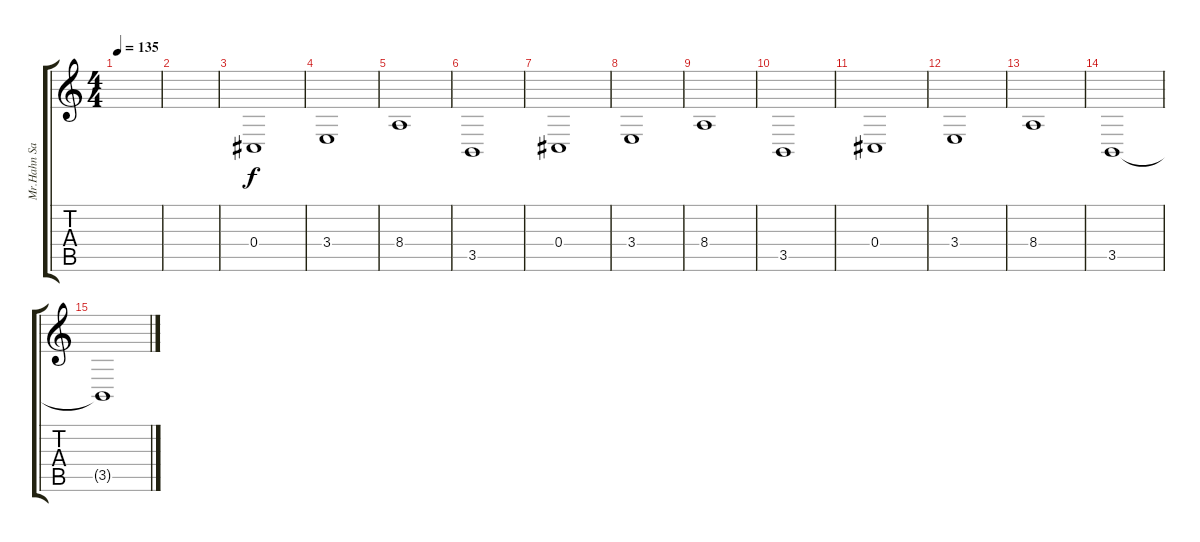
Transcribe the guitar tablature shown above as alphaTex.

\track ("Mr.Hahn Sampler3" "Mr.Hahn Sa") {instrument stringensemble1}
\staff {score tabs}
\tuning (Eb4 Bb3 Gb3 Db3 Ab2 Db2) {hide}
\ts (4 4)
\tempo 135
\clef g2
\ks c
|
|
0.4.1 |
3.4.1 |
8.4.1 |
3.5.1 |
0.4.1 |
3.4.1 |
8.4.1 |
3.5.1 |
0.4.1 |
3.4.1 |
8.4.1 |
3.5.1 |
3.5{t}.1
